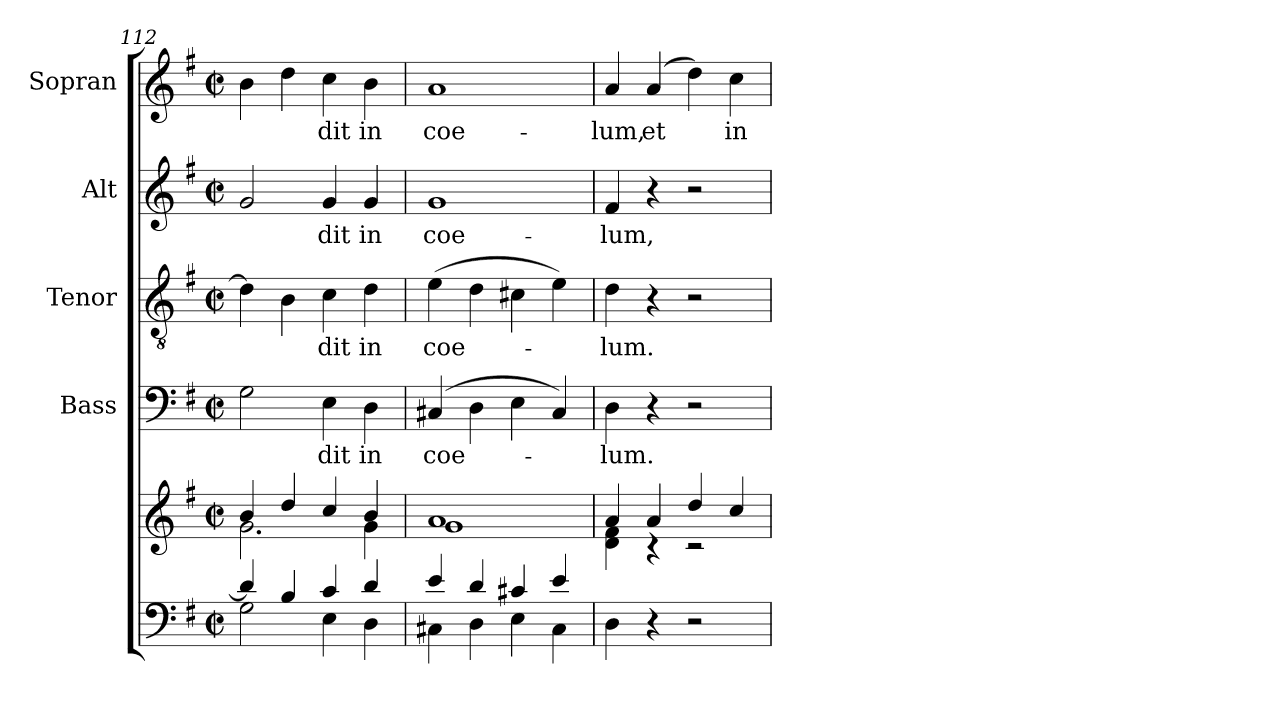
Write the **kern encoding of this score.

**kern	**kern	**kern	**text	**kern	**text	**kern	**text	**kern	**text
*part5	*part5	*part4	*part4	*part3	*part3	*part2	*part2	*part1	*part1
*staff6	*staff5	*staff4	*staff4	*staff3	*staff3	*staff2	*staff2	*staff1	*staff1
*	*	*I"Bass	*	*I"Tenor	*	*I"Alt	*	*I"Sopran	*
*	*	*I'B	*	*I'T	*	*I'A	*	*I'S	*
!!LO:LB:g=z
*clefF4	*clefG2	*clefF4	*	*clefGv2	*	*clefG2	*	*clefG2	*
*k[f#]	*k[f#]	*k[f#]	*	*k[f#]	*	*k[f#]	*	*k[f#]	*
*G:	*G:	*G:	*	*G:	*	*G:	*	*G:	*
*M2/2	*M2/2	*M2/2	*	*M2/2	*	*M2/2	*	*M2/2	*
*met(c|)	*met(c|)	*met(c|)	*	*met(c|)	*	*met(c|)	*	*met(c|)	*
=112	=112	=112	=112	=112	=112	=112	=112	=112	=112
*^	*^	*	*	*	*	*	*	*	*
4d/]	2G\	4b/	2.g\	2G\	.	4d\]	.	2g/	.	4b\	.
4B/	.	4dd/	.	.	.	4B\	.	.	.	4dd\	.
!	!	!	!	!	!LO:LY:b	!	!LO:LY:b	!	!LO:LY:b	!	!LO:LY:b
4c/	4E\	4cc/	.	4E\	-dit	4c\	-dit	4g/	-dit	4cc\	-dit
!	!	!	!	!	!LO:LY:b	!	!LO:LY:b	!	!LO:LY:b	!	!LO:LY:b
4d/	4D\	4b/	4g\	4D\	in	4d\	in	4g/	in	4b\	in
=113	=113	=113	=113	=113	=113	=113	=113	=113	=113	=113	=113
!	!	!	!	!	!LO:LY:b	!	!LO:LY:b	!	!LO:LY:b	!	!LO:LY:b
4e/	4C#X\	1a	1g	(4C#X/	coe-	(>4e\	coe-	1g	coe-	1a	coe-
4d/	4D\	.	.	4D\	.	4d\	.	.	.	.	.
4c#X/	4E\	.	.	4E\	.	4c#X\	.	.	.	.	.
4e/	4C#\	.	.	4C#/)	.	4e\)	.	.	.	.	.
=114	=114	=114	=114	=114	=114	=114	=114	=114	=114	=114	=114
!	!	!	!	!	!LO:LY:b	!	!LO:LY:b	!	!LO:LY:b	!	!LO:LY:b
*v	*v	*	*	*	*	*	*	*	*	*	*
4D\	4a/	4d\ 4f#\	4D\	-lum.	4d\	-lum.	4f#/	-lum,	4a/	-lum,
!	!	!	!	!	!	!	!	!	!	!LO:LY:b
4r	4a/	4rc	4r	.	4r	.	4r	.	(4a/	et
2r	4dd/	2rc	2r	.	2r	.	2r	.	4dd\)	.
!	!	!	!	!	!	!	!	!	!	!LO:LY:b
.	4cc/	.	.	.	.	.	.	.	4cc\	in
*	*v	*v	*	*	*	*	*	*	*	*
=	=	=	=	=	=	=	=	=	=
*-	*-	*-	*-	*-	*-	*-	*-	*-	*-
